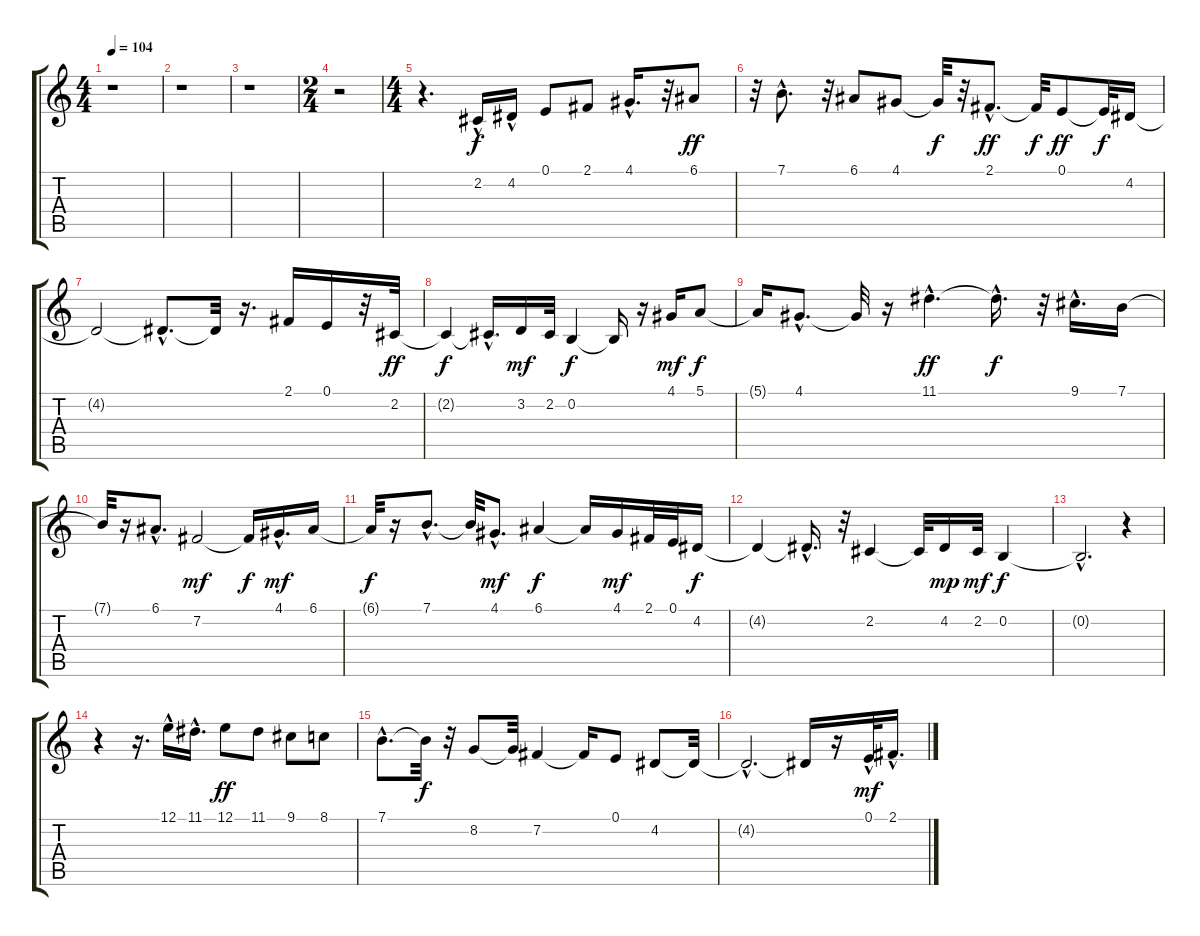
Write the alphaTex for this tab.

\track "" {instrument trombone}
\staff {score tabs}
\tuning (E4 B3 G3 D3 A2 E2) {hide}
\ts (4 4)
\tempo 104
\clef g2
\ks c
r.1{dy f} |
r.1 |
r.1 |
\ts (2 4)
r.2 |
\ts (4 4)
r.4{d} 2.2{hac}.16 4.2{hac}.16 0.1.8 2.1.8 4.1{hac}.16{d} r.32 6.1.8{dy ff} |
r.32 7.1{hac}.8{d} r.32 6.1.8 4.1.8 4.1{t}.32{dy f} r.32 2.1{hac}.8{d dy ff} 2.1{t}.32{dy f} 0.1.8{dy ff} 0.1{t}.32{dy f} 4.2.16 |
4.2{t}.2 4.2{hac t}.8{d} 4.2{t}.32 r.16{d} 2.1.16{volume 3} 0.1.16{volume 16} r.32 2.2.32{dy ff} |
2.2{t}.4{dy f} 2.2{hac t}.16{d} 3.2.16{dy mf} 2.2.32 0.2.4{dy f} 0.2{t}.16 r.16 4.1.16{dy mf} 5.1.8{dy f} |
5.1{t}.16 4.1{hac}.8{d} 4.1{t}.32 r.16 11.1{hac}.4{d dy ff} 11.1{hac t}.16{d dy f} r.32 9.1{hac}.16{d} 7.1.16 |
7.1{t}.32 r.16 6.1{hac}.8{d} 7.2.2{dy mf} 7.2{t}.16{dy f} 4.1{hac}.16{d dy mf} 6.1.16 |
6.1{t}.32{dy f} r.16 7.1{hac}.8{d} 7.1{t}.32 4.1{hac}.8{d dy mf} 6.1.4{dy f} 6.1{t}.16 4.1.16{dy mf} 2.1.32 0.1.32 4.2.16{dy f} |
4.2{t}.4 4.2{hac t}.16{d} r.32 2.2.4 2.2{t}.32 4.2.16{dy mp} 2.2.32{dy mf} 0.2.4{dy f} |
0.2{hac t}.2{d} r.4 |
r.4 r.16{d} 12.1{hac}.16{volume 16} 11.1{hac}.16{d} 12.1.8{dy ff} 11.1.8 9.1.8 8.1.8 |
7.1{hac}.8{d} 7.1{t}.32{dy f} r.32 8.2.8 8.2{t}.32 7.2.4 7.2{t}.16 0.1.8 4.2.8 4.2{t}.32 |
4.2{hac t}.2{d} 4.2{t}.16 r.16 0.1{hac}.32{dy mf volume 16} 2.1{hac}.16{d}
